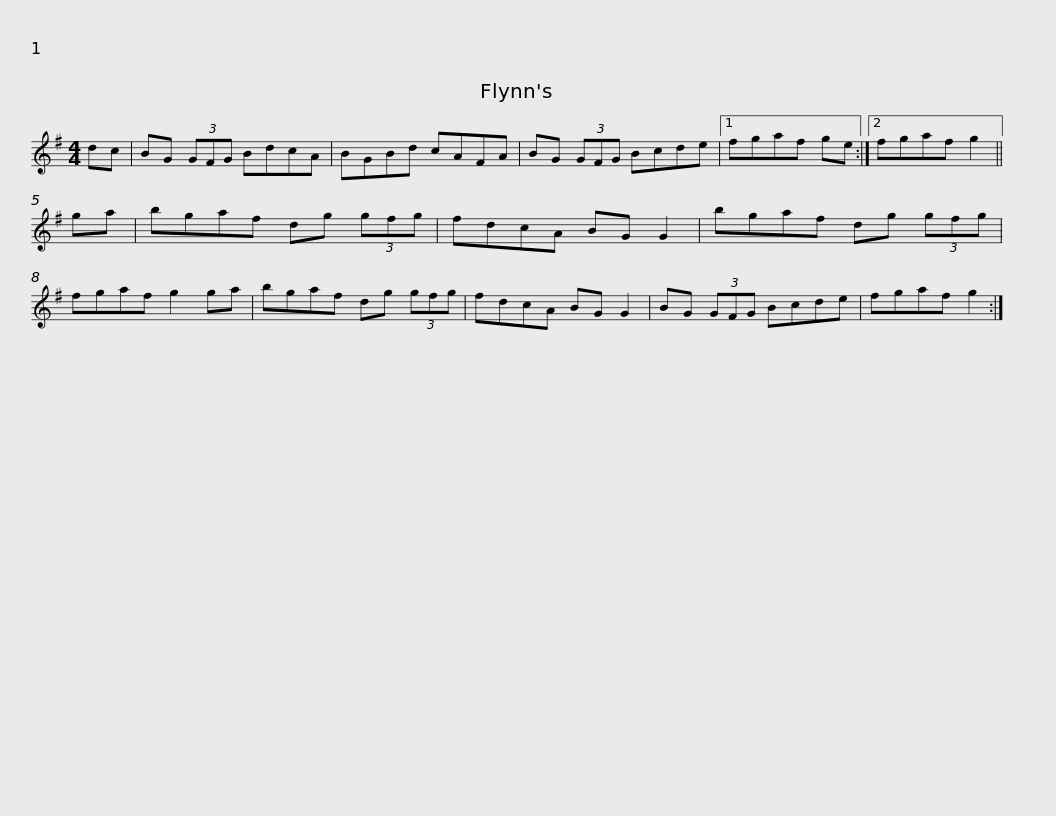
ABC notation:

X:1
L:1/8
M:4/4
I:linebreak $
K:G
V:1 treble
V:1
 dc | BG (3GFG BdcA | BGBd cAFA | BG (3GFG Bcde |1 fgaf ge :|2 %5
 fgaf g2 || ga |$ bgaf dg (3gfg | fdcA BG G2 | bgaf dg (3gfg | %10
 fgaf g2 ga | bgaf dg (3gfg |$ fdcA BG G2 | BG (3GFG Bcde | fgaf g2 :| %15
